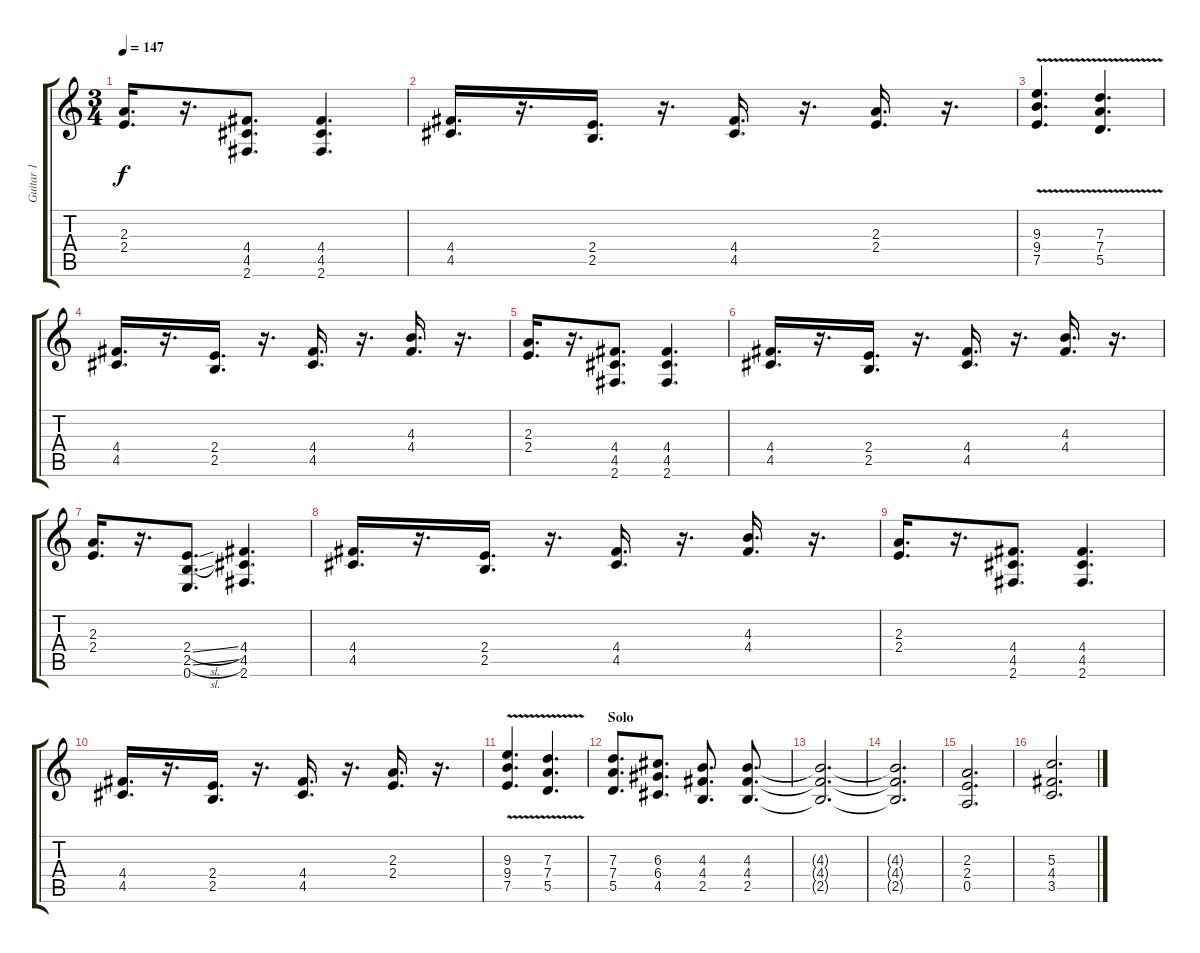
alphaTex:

\track ("Guitar 1" "Guitar 1") {instrument distortionguitar}
\staff {score tabs}
\tuning (E4 B3 G3 D3 A2 E2) {hide}
\ts (3 4)
\tempo 147
\clef g2
\ks c
(2.3 2.4).16{d dy f} r.16{d} (4.4 4.5 2.6).8{d} (4.4 4.5 2.6).4{d} |
(4.4 4.5).16{d} r.16{d} (2.4 2.5).16{d} r.16{d} (4.4 4.5).16{d} r.16{d} (2.3 2.4).16{d} r.16{d} |
(9.3{v} 9.4 7.5).4{d} (7.3{v} 7.4 5.5).4{d} |
(4.4 4.5).16{d} r.16{d} (2.4 2.5).16{d} r.16{d} (4.4 4.5).16{d} r.16{d} (4.3 4.4).16{d} r.16{d} |
(2.3 2.4).16{d} r.16{d} (4.4 4.5 2.6).8{d} (4.4 4.5 2.6).4{d} |
(4.4 4.5).16{d} r.16{d} (2.4 2.5).16{d} r.16{d} (4.4 4.5).16{d} r.16{d} (4.3 4.4).16{d} r.16{d} |
(2.3 2.4).16{d} r.16{d} (2.4{sl} 2.5{sl} 0.6).8{d} (4.4 4.5 2.6).4{d} |
(4.4 4.5).16{d} r.16{d} (2.4 2.5).16{d} r.16{d} (4.4 4.5).16{d} r.16{d} (4.3 4.4).16{d} r.16{d} |
(2.3 2.4).16{d} r.16{d} (4.4 4.5 2.6).8{d} (4.4 4.5 2.6).4{d} |
(4.4 4.5).16{d} r.16{d} (2.4 2.5).16{d} r.16{d} (4.4 4.5).16{d} r.16{d} (2.3 2.4).16{d} r.16{d} |
(9.3{v} 9.4 7.5).4{d} (7.3{v} 7.4 5.5).4{d} |
\section ("" "Solo")
(7.3 7.4 5.5).8{d volume 11} (6.3 6.4 4.5).8{d} (4.3 4.4 2.5).8{d} (4.3 4.4 2.5).8{d} |
(4.3{t} 4.4{t} 2.5{t}).2{d} |
(4.3{t} 4.4{t} 2.5{t}).2{d} |
(2.3 2.4 0.5).2{d} |
(5.3 4.4 3.5).2{d}
